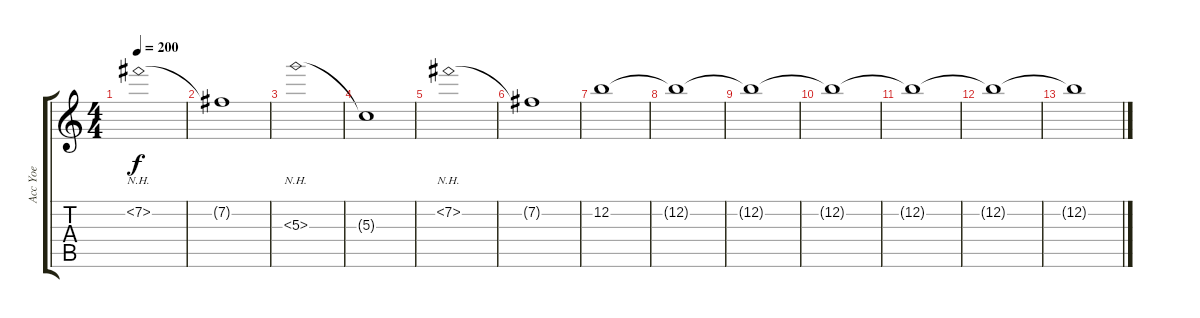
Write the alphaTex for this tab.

\track ("Acc Yoe" "Acc Yoe") {instrument acousticguitarnylon}
\staff {score tabs}
\tuning (E4 B3 G3 D3 A2 E2) {hide}
\ts (4 4)
\tempo 200
\clef g2
\ks c
7.2{nh}.1{dy f} |
7.2{t}.1 |
5.3{nh}.1 |
5.3{t}.1 |
7.2{nh}.1 |
7.2{t}.1 |
12.2.1{volume 3} |
12.2{t}.1 |
12.2{t}.1 |
12.2{t}.1 |
12.2{t}.1 |
12.2{t}.1{volume 0} |
12.2{t}.1
